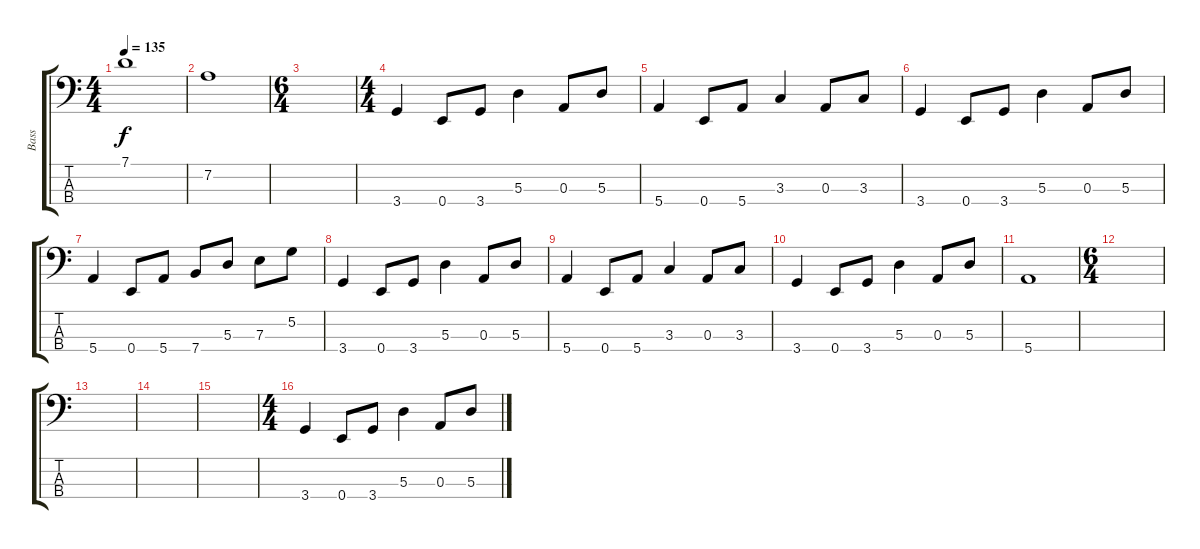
\track ("Bass" "Bass") {instrument electricbassfinger}
\staff {score tabs}
\tuning (G2 D2 A1 E1) {hide}
\ts (4 4)
\tempo 135
\clef f4
\ks c
7.1.1{dy f} |
7.2.1 |
\ts (6 4)
|
\ts (4 4)
3.4.4 0.4.8 3.4.8 5.3.4 0.3.8 5.3.8 |
5.4.4 0.4.8 5.4.8 3.3.4 0.3.8 3.3.8 |
3.4.4 0.4.8 3.4.8 5.3.4 0.3.8 5.3.8 |
5.4.4 0.4.8 5.4.8 7.4.8 5.3.8 7.3.8 5.2.8 |
3.4.4 0.4.8 3.4.8 5.3.4 0.3.8 5.3.8 |
5.4.4 0.4.8 5.4.8 3.3.4 0.3.8 3.3.8 |
3.4.4 0.4.8 3.4.8 5.3.4 0.3.8 5.3.8 |
5.4.1 |
\ts (6 4)
|
|
|
|
\ts (4 4)
3.4.4 0.4.8 3.4.8 5.3.4 0.3.8 5.3.8
